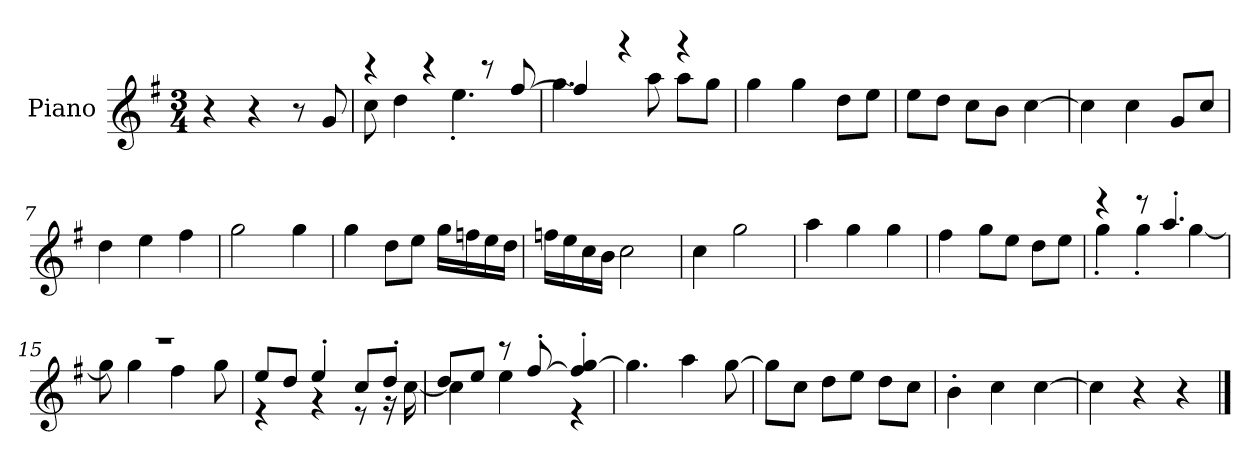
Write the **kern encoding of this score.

**kern
*part1
*staff1
*I"Piano
*I'P-no
*clefG2
*k[f#]
*M3/4
*MM178
=1
4r
4r
8r
8g/
=2
*^
4r	8cc\
.	4dd\
4r	.
.	4.ee'\
8r	.
[8ff#/	.
=3	=3
4ff#/]	4.gg\
4r	.
.	8aa\
4r	8aa\L
.	8gg\J
*v	*v
=4
4gg\
4gg\
8dd\L
8ee\J
=5
8ee\L
8dd\J
8cc\L
8b\J
[4cc\
=6
4cc\]
4cc\
8g/L
8cc/J
=7
4dd\
4ee\
4ff#\
=8
2gg\
4gg\
!!LO:LB:g=z
=9
4gg\
8dd\L
8ee\J
16gg\LL
16ffn\
16ee\
16dd\JJ
=10
16ffn\LL
16ee\
16cc\
16b\JJ
2cc\
=11
4cc\
2gg\
=12
4aa\
4gg\
4gg\
=13
4ff#\
8gg\L
8ee\J
8dd\L
8ee\J
=14
*^
4r	4gg'\
8r	4gg'\
4.aa'/	.
.	[4gg\
=15	=15
2.r	8gg\]
.	4gg\
.	4ff#\
.	8gg\
=16	=16
8ee/L	4r
8dd/J	.
4ee'/	4r
8cc/L	8r
8dd'/J	16r
.	[16cc\
!!LO:LB:g=z	!!
=17	=17
8dd/L	4cc\]
8ee/J	.
8r	4ee\
[8ff#'/	.
4ff#/]' [4gg/'	4r
*v	*v
=18
4.gg\]
4aa\
[8gg\
=19
8gg\L]
8cc\J
8dd\L
8ee\J
8dd\L
8cc\J
=20
4b'\
4cc\
[4cc\
=21
4cc\]
4r
4r
==
*-
